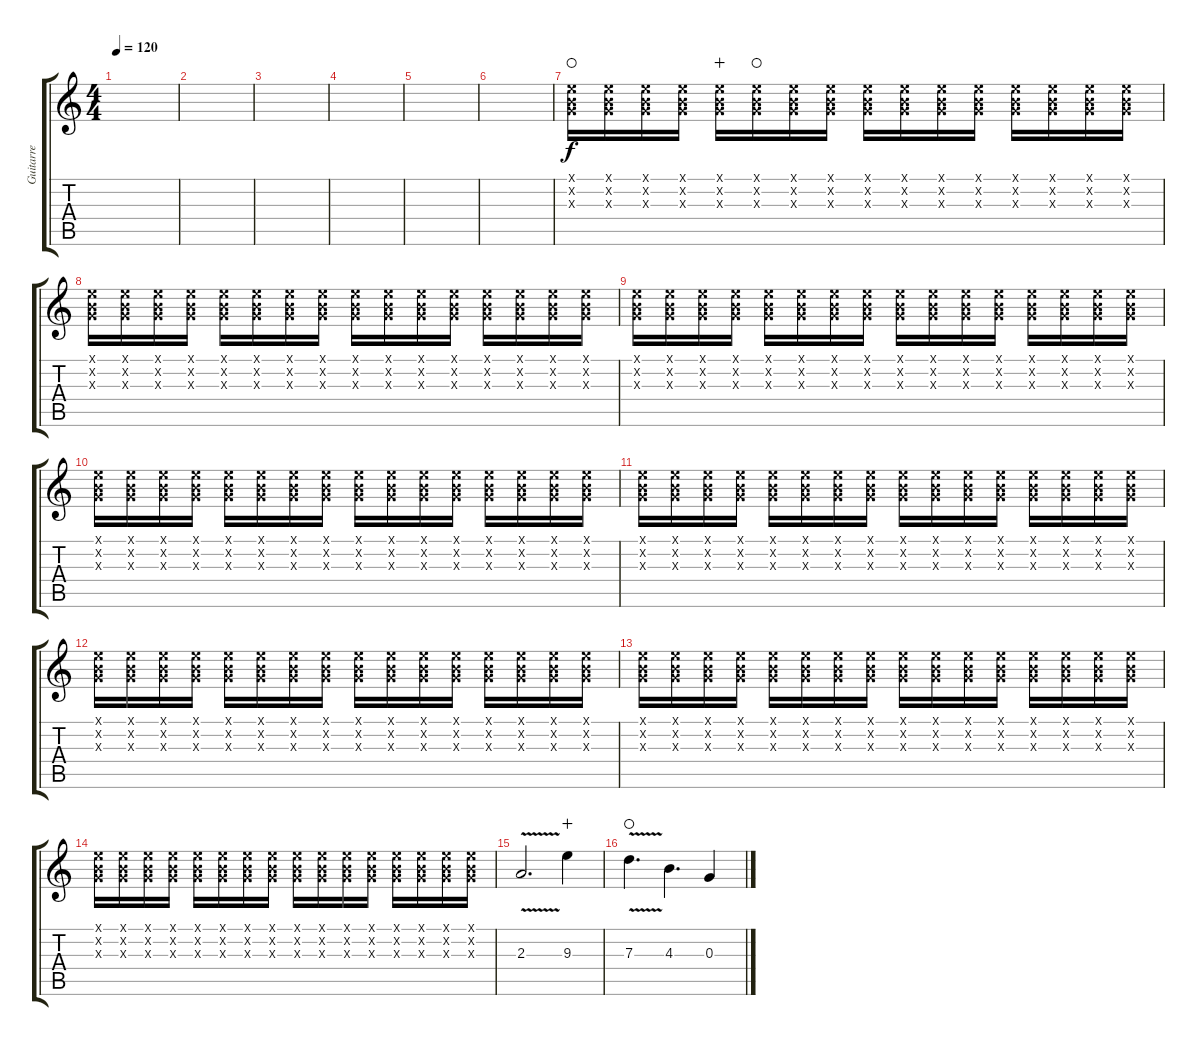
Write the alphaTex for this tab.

\track ("Guitarre" "Guitarre") {instrument distortionguitar}
\staff {score tabs}
\tuning (E4 B3 G3 D3 A2 E2) {hide}
\ts (4 4)
\tempo 120
\clef g2
\ks c
|
|
|
|
|
|
(0.1{x} 0.2{x} 0.3{x}).16{waho} (0.1{x} 0.2{x} 0.3{x}).16 (0.1{x} 0.2{x} 0.3{x}).16 (0.1{x} 0.2{x} 0.3{x}).16 (0.1{x} 0.2{x} 0.3{x}).16{wahc} (0.1{x} 0.2{x} 0.3{x}).16{waho} (0.1{x} 0.2{x} 0.3{x}).16 (0.1{x} 0.2{x} 0.3{x}).16 (0.1{x} 0.2{x} 0.3{x}).16 (0.1{x} 0.2{x} 0.3{x}).16 (0.1{x} 0.2{x} 0.3{x}).16 (0.1{x} 0.2{x} 0.3{x}).16 (0.1{x} 0.2{x} 0.3{x}).16 (0.1{x} 0.2{x} 0.3{x}).16 (0.1{x} 0.2{x} 0.3{x}).16 (0.1{x} 0.2{x} 0.3{x}).16 |
(0.1{x} 0.2{x} 0.3{x}).16 (0.1{x} 0.2{x} 0.3{x}).16 (0.1{x} 0.2{x} 0.3{x}).16 (0.1{x} 0.2{x} 0.3{x}).16 (0.1{x} 0.2{x} 0.3{x}).16 (0.1{x} 0.2{x} 0.3{x}).16 (0.1{x} 0.2{x} 0.3{x}).16 (0.1{x} 0.2{x} 0.3{x}).16 (0.1{x} 0.2{x} 0.3{x}).16 (0.1{x} 0.2{x} 0.3{x}).16 (0.1{x} 0.2{x} 0.3{x}).16 (0.1{x} 0.2{x} 0.3{x}).16 (0.1{x} 0.2{x} 0.3{x}).16 (0.1{x} 0.2{x} 0.3{x}).16 (0.1{x} 0.2{x} 0.3{x}).16 (0.1{x} 0.2{x} 0.3{x}).16 |
(0.1{x} 0.2{x} 0.3{x}).16 (0.1{x} 0.2{x} 0.3{x}).16 (0.1{x} 0.2{x} 0.3{x}).16 (0.1{x} 0.2{x} 0.3{x}).16 (0.1{x} 0.2{x} 0.3{x}).16 (0.1{x} 0.2{x} 0.3{x}).16 (0.1{x} 0.2{x} 0.3{x}).16 (0.1{x} 0.2{x} 0.3{x}).16 (0.1{x} 0.2{x} 0.3{x}).16 (0.1{x} 0.2{x} 0.3{x}).16 (0.1{x} 0.2{x} 0.3{x}).16 (0.1{x} 0.2{x} 0.3{x}).16 (0.1{x} 0.2{x} 0.3{x}).16 (0.1{x} 0.2{x} 0.3{x}).16 (0.1{x} 0.2{x} 0.3{x}).16 (0.1{x} 0.2{x} 0.3{x}).16 |
(0.1{x} 0.2{x} 0.3{x}).16 (0.1{x} 0.2{x} 0.3{x}).16 (0.1{x} 0.2{x} 0.3{x}).16 (0.1{x} 0.2{x} 0.3{x}).16 (0.1{x} 0.2{x} 0.3{x}).16 (0.1{x} 0.2{x} 0.3{x}).16 (0.1{x} 0.2{x} 0.3{x}).16 (0.1{x} 0.2{x} 0.3{x}).16 (0.1{x} 0.2{x} 0.3{x}).16 (0.1{x} 0.2{x} 0.3{x}).16 (0.1{x} 0.2{x} 0.3{x}).16 (0.1{x} 0.2{x} 0.3{x}).16 (0.1{x} 0.2{x} 0.3{x}).16 (0.1{x} 0.2{x} 0.3{x}).16 (0.1{x} 0.2{x} 0.3{x}).16 (0.1{x} 0.2{x} 0.3{x}).16 |
(0.1{x} 0.2{x} 0.3{x}).16 (0.1{x} 0.2{x} 0.3{x}).16 (0.1{x} 0.2{x} 0.3{x}).16 (0.1{x} 0.2{x} 0.3{x}).16 (0.1{x} 0.2{x} 0.3{x}).16 (0.1{x} 0.2{x} 0.3{x}).16 (0.1{x} 0.2{x} 0.3{x}).16 (0.1{x} 0.2{x} 0.3{x}).16 (0.1{x} 0.2{x} 0.3{x}).16 (0.1{x} 0.2{x} 0.3{x}).16 (0.1{x} 0.2{x} 0.3{x}).16 (0.1{x} 0.2{x} 0.3{x}).16 (0.1{x} 0.2{x} 0.3{x}).16 (0.1{x} 0.2{x} 0.3{x}).16 (0.1{x} 0.2{x} 0.3{x}).16 (0.1{x} 0.2{x} 0.3{x}).16 |
(0.1{x} 0.2{x} 0.3{x}).16 (0.1{x} 0.2{x} 0.3{x}).16 (0.1{x} 0.2{x} 0.3{x}).16 (0.1{x} 0.2{x} 0.3{x}).16 (0.1{x} 0.2{x} 0.3{x}).16 (0.1{x} 0.2{x} 0.3{x}).16 (0.1{x} 0.2{x} 0.3{x}).16 (0.1{x} 0.2{x} 0.3{x}).16 (0.1{x} 0.2{x} 0.3{x}).16 (0.1{x} 0.2{x} 0.3{x}).16 (0.1{x} 0.2{x} 0.3{x}).16 (0.1{x} 0.2{x} 0.3{x}).16 (0.1{x} 0.2{x} 0.3{x}).16 (0.1{x} 0.2{x} 0.3{x}).16 (0.1{x} 0.2{x} 0.3{x}).16 (0.1{x} 0.2{x} 0.3{x}).16 |
(0.1{x} 0.2{x} 0.3{x}).16 (0.1{x} 0.2{x} 0.3{x}).16 (0.1{x} 0.2{x} 0.3{x}).16 (0.1{x} 0.2{x} 0.3{x}).16 (0.1{x} 0.2{x} 0.3{x}).16 (0.1{x} 0.2{x} 0.3{x}).16 (0.1{x} 0.2{x} 0.3{x}).16 (0.1{x} 0.2{x} 0.3{x}).16 (0.1{x} 0.2{x} 0.3{x}).16 (0.1{x} 0.2{x} 0.3{x}).16 (0.1{x} 0.2{x} 0.3{x}).16 (0.1{x} 0.2{x} 0.3{x}).16 (0.1{x} 0.2{x} 0.3{x}).16 (0.1{x} 0.2{x} 0.3{x}).16 (0.1{x} 0.2{x} 0.3{x}).16 (0.1{x} 0.2{x} 0.3{x}).16 |
(0.1{x} 0.2{x} 0.3{x}).16 (0.1{x} 0.2{x} 0.3{x}).16 (0.1{x} 0.2{x} 0.3{x}).16 (0.1{x} 0.2{x} 0.3{x}).16 (0.1{x} 0.2{x} 0.3{x}).16 (0.1{x} 0.2{x} 0.3{x}).16 (0.1{x} 0.2{x} 0.3{x}).16 (0.1{x} 0.2{x} 0.3{x}).16 (0.1{x} 0.2{x} 0.3{x}).16 (0.1{x} 0.2{x} 0.3{x}).16 (0.1{x} 0.2{x} 0.3{x}).16 (0.1{x} 0.2{x} 0.3{x}).16 (0.1{x} 0.2{x} 0.3{x}).16 (0.1{x} 0.2{x} 0.3{x}).16 (0.1{x} 0.2{x} 0.3{x}).16 (0.1{x} 0.2{x} 0.3{x}).16 |
2.3{v}.2{d} 9.3.4{wahc} |
7.3{v}.4{d waho} 4.3.4{d} 0.3.4
